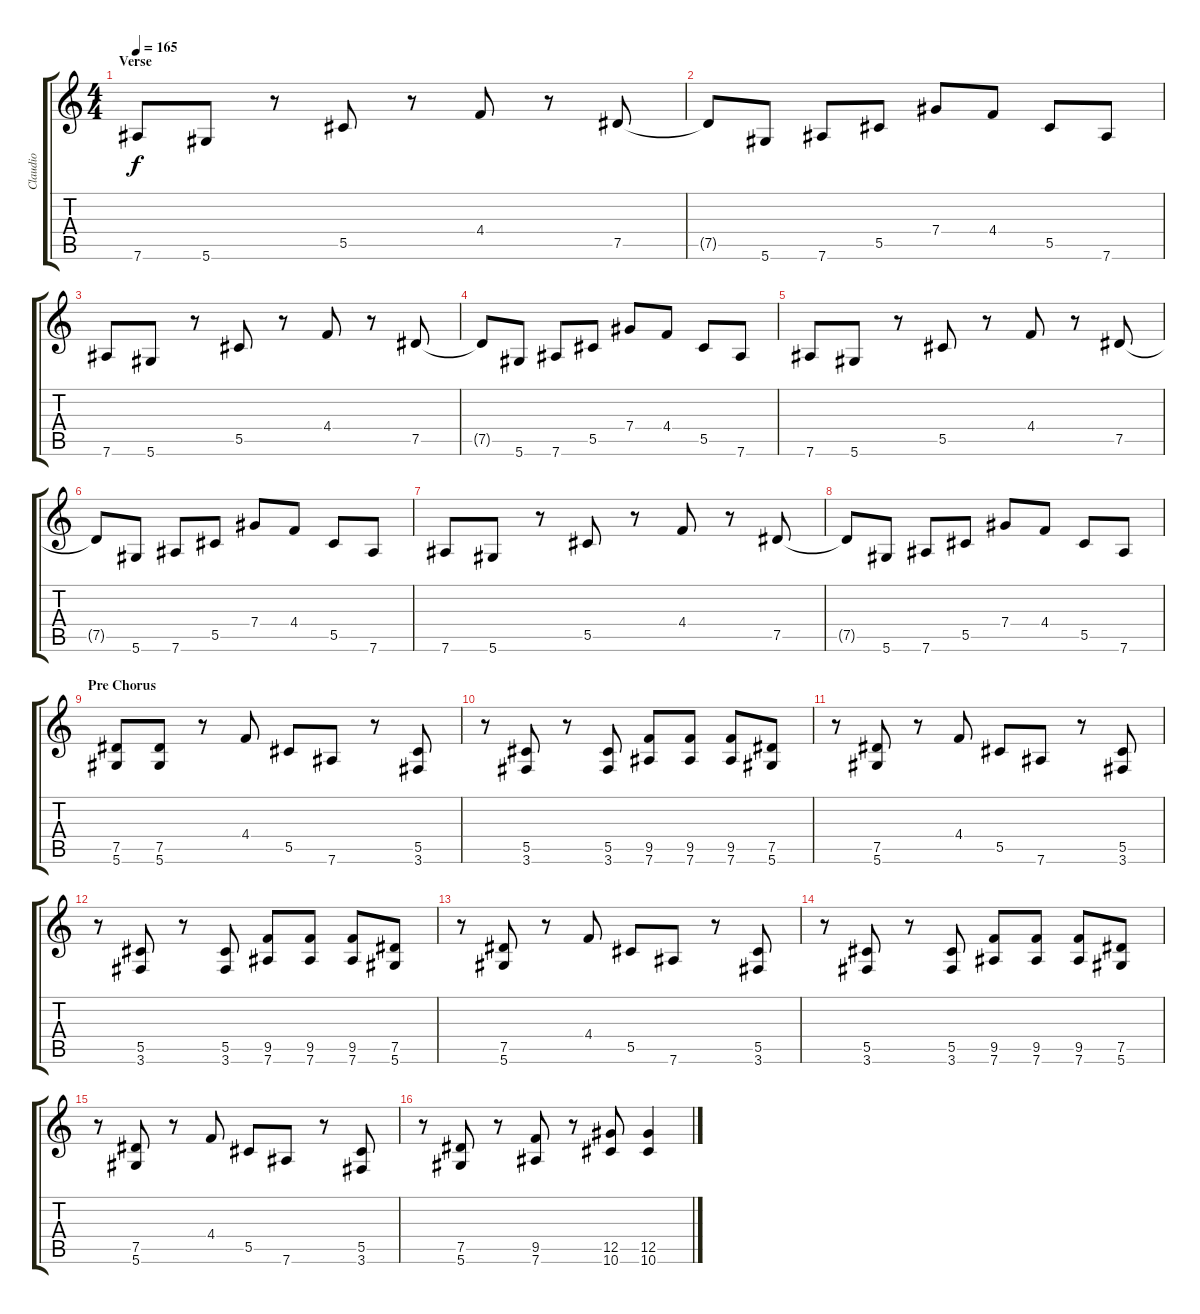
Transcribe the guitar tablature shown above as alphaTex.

\track ("Claudio" "Claudio") {instrument distortionguitar}
\staff {score tabs}
\tuning (Eb4 Bb3 Gb3 Db3 Ab2 Eb2) {hide}
\ts (4 4)
\section ("" "Verse")
\tempo 165
\clef g2
\ks c
7.6.8{dy f} 5.6.8 r.8 5.5.8 r.8 4.4.8 r.8 7.5.8 |
7.5{t}.8 5.6.8 7.6.8 5.5.8 7.4.8 4.4.8 5.5.8 7.6.8 |
7.6.8 5.6.8 r.8 5.5.8 r.8 4.4.8 r.8 7.5.8 |
7.5{t}.8 5.6.8 7.6.8 5.5.8 7.4.8 4.4.8 5.5.8 7.6.8 |
7.6.8 5.6.8 r.8 5.5.8 r.8 4.4.8 r.8 7.5.8 |
7.5{t}.8 5.6.8 7.6.8 5.5.8 7.4.8 4.4.8 5.5.8 7.6.8 |
7.6.8 5.6.8 r.8 5.5.8 r.8 4.4.8 r.8 7.5.8 |
7.5{t}.8 5.6.8 7.6.8 5.5.8 7.4.8 4.4.8 5.5.8 7.6.8 |
\section ("" "Pre Chorus")
(7.5 5.6).8 (7.5 5.6).8 r.8 4.4.8 5.5.8 7.6.8 r.8 (5.5 3.6).8 |
r.8 (5.5 3.6).8 r.8 (5.5 3.6).8 (9.5 7.6).8 (9.5 7.6).8 (9.5 7.6).8 (7.5 5.6).8 |
r.8 (7.5 5.6).8 r.8 4.4.8 5.5.8 7.6.8 r.8 (5.5 3.6).8 |
r.8 (5.5 3.6).8 r.8 (5.5 3.6).8 (9.5 7.6).8 (9.5 7.6).8 (9.5 7.6).8 (7.5 5.6).8 |
r.8 (7.5 5.6).8 r.8 4.4.8 5.5.8 7.6.8 r.8 (5.5 3.6).8 |
r.8 (5.5 3.6).8 r.8 (5.5 3.6).8 (9.5 7.6).8 (9.5 7.6).8 (9.5 7.6).8 (7.5 5.6).8 |
r.8 (7.5 5.6).8 r.8 4.4.8 5.5.8 7.6.8 r.8 (5.5 3.6).8 |
r.8 (7.5 5.6).8 r.8 (9.5 7.6).8 r.8 (12.5 10.6).8 (12.5 10.6).4
